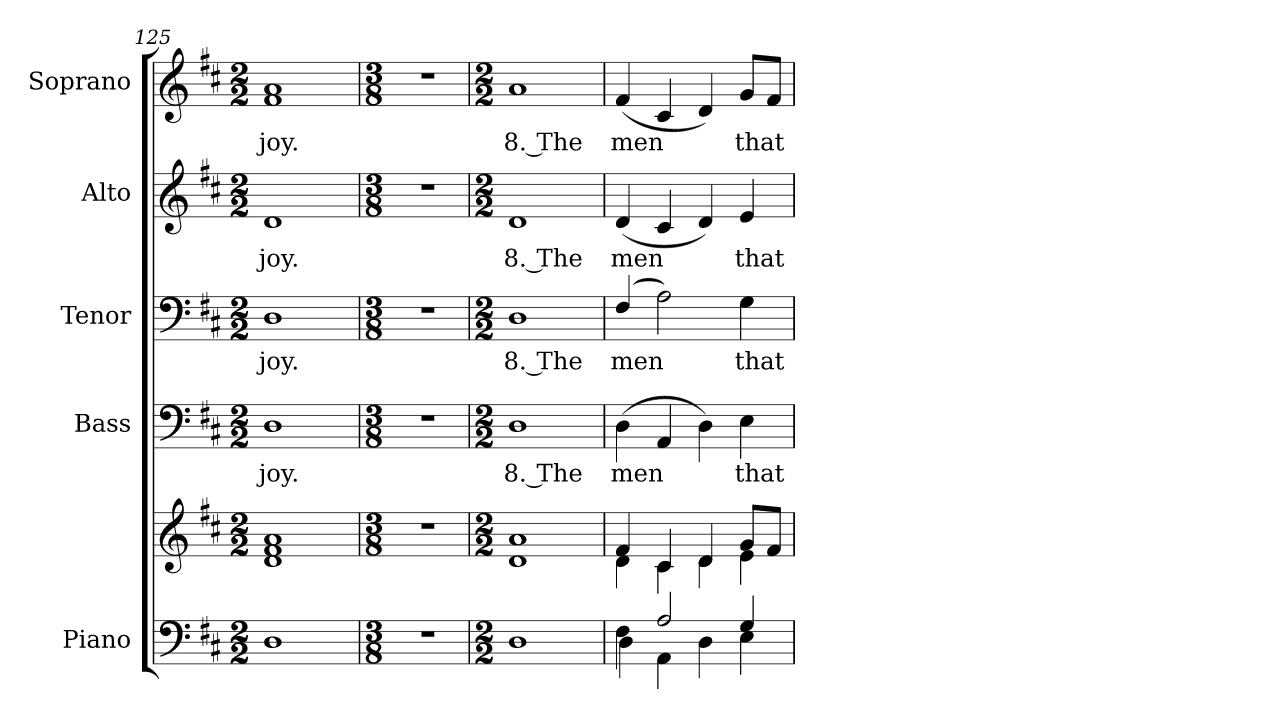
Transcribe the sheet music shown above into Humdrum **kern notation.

**kern	**kern	**kern	**text	**kern	**text	**kern	**text	**kern	**text
*part5	*part5	*part4	*part4	*part3	*part3	*part2	*part2	*part1	*part1
*staff6	*staff5	*staff4	*staff4	*staff3	*staff3	*staff2	*staff2	*staff1	*staff1
*I"Piano	*	*I"Bass	*	*I"Tenor	*	*I"Alto	*	*I"Soprano	*
*I'Pno.	*	*I'B.	*	*I'T.	*	*I'A.	*	*I'S.	*
*clefF4	*clefG2	*clefF4	*	*clefF4	*	*clefG2	*	*clefG2	*
*k[f#c#]	*k[f#c#]	*k[f#c#]	*	*k[f#c#]	*	*k[f#c#]	*	*k[f#c#]	*
*D:	*D:	*D:	*	*D:	*	*D:	*	*D:	*
*M2/2	*M2/2	*M2/2	*	*M2/2	*	*M2/2	*	*M2/2	*
=125	=125	=125	=125	=125	=125	=125	=125	=125	=125
!	!	!	!LO:LY:b:color=#000000	!	!	!	!	!	!
!	!	!	!	!	!LO:LY:b:color=#000000	!	!	!	!
!	!	!	!	!	!	!	!LO:LY:b:color=#000000	!	!
!	!	!	!	!	!	!	!	!	!LO:LY:b:color=#000000
1Di	1di 1f#i 1ai	1Di	joy.	1Di	joy.	1di	joy.	1f#i 1ai	joy.
!!LO:PB:g=z
=126	=126	=126	=126	=126	=126	=126	=126	=126	=126
*M3/8	*M3/8	*M3/8	*	*M3/8	*	*M3/8	*	*M3/8	*
!LO:N:vis=1	!LO:N:vis=1	!LO:N:vis=1	!	!LO:N:vis=1	!	!LO:N:vis=1	!	!LO:N:vis=1	!
4.r	4.r	4.r	.	4.r	.	4.r	.	4.r	.
=127	=127	=127	=127	=127	=127	=127	=127	=127	=127
*M2/2	*M2/2	*M2/2	*	*M2/2	*	*M2/2	*	*M2/2	*
!	!	!	!LO:LY:b:color=#000000	!	!	!	!	!	!
!	!	!	!	!	!LO:LY:b:color=#000000	!	!	!	!
!	!	!	!	!	!	!	!LO:LY:b:color=#000000	!	!
!	!	!	!	!	!	!	!	!	!LO:LY:b:color=#000000
1Di	1di 1ai	1Di	8. The	1Di	8. The	1di	8. The	1ai	8. The
=128	=128	=128	=128	=128	=128	=128	=128	=128	=128
*^	*^	*	*	*	*	*	*	*	*
!	!	!	!	!	!LO:LY:b:color=#000000	!	!	!	!	!	!
!	!	!	!	!	!	!	!LO:LY:b:color=#000000	!	!	!	!
!	!	!	!	!	!	!	!	!	!LO:LY:b:color=#000000	!	!
!	!	!	!	!	!	!	!	!	!	!	!LO:LY:b:color=#000000
4F#i\	4Di\	4f#i/	4di\	(4Di\	men	(4F#i/	men	(4di/	men	(4f#i/	men
2Ai/	4AAi\	4c#i/	4c#i\	4AAi/	.	2Ai\)	.	4c#i/	.	4c#i/	.
.	4Di\	4di/	4di\	4Di\)	.	.	.	4di/)	.	4di/)	.
!	!	!	!	!	!LO:LY:b:color=#000000	!	!	!	!	!	!
!	!	!	!	!	!	!	!LO:LY:b:color=#000000	!	!	!	!
!	!	!	!	!	!	!	!	!	!LO:LY:b:color=#000000	!	!
!	!	!	!	!	!	!	!	!	!	!	!LO:LY:b:color=#000000
4Gi/	4Ei\	8gi/L	4ei\	4Ei\	that	4Gi\	that	4ei/	that	8gi/L	that
.	.	8f#i/J	.	.	.	.	.	.	.	8f#i/J	.
*v	*v	*	*	*	*	*	*	*	*	*	*
*	*v	*v	*	*	*	*	*	*	*	*
=	=	=	=	=	=	=	=	=	=
*-	*-	*-	*-	*-	*-	*-	*-	*-	*-
